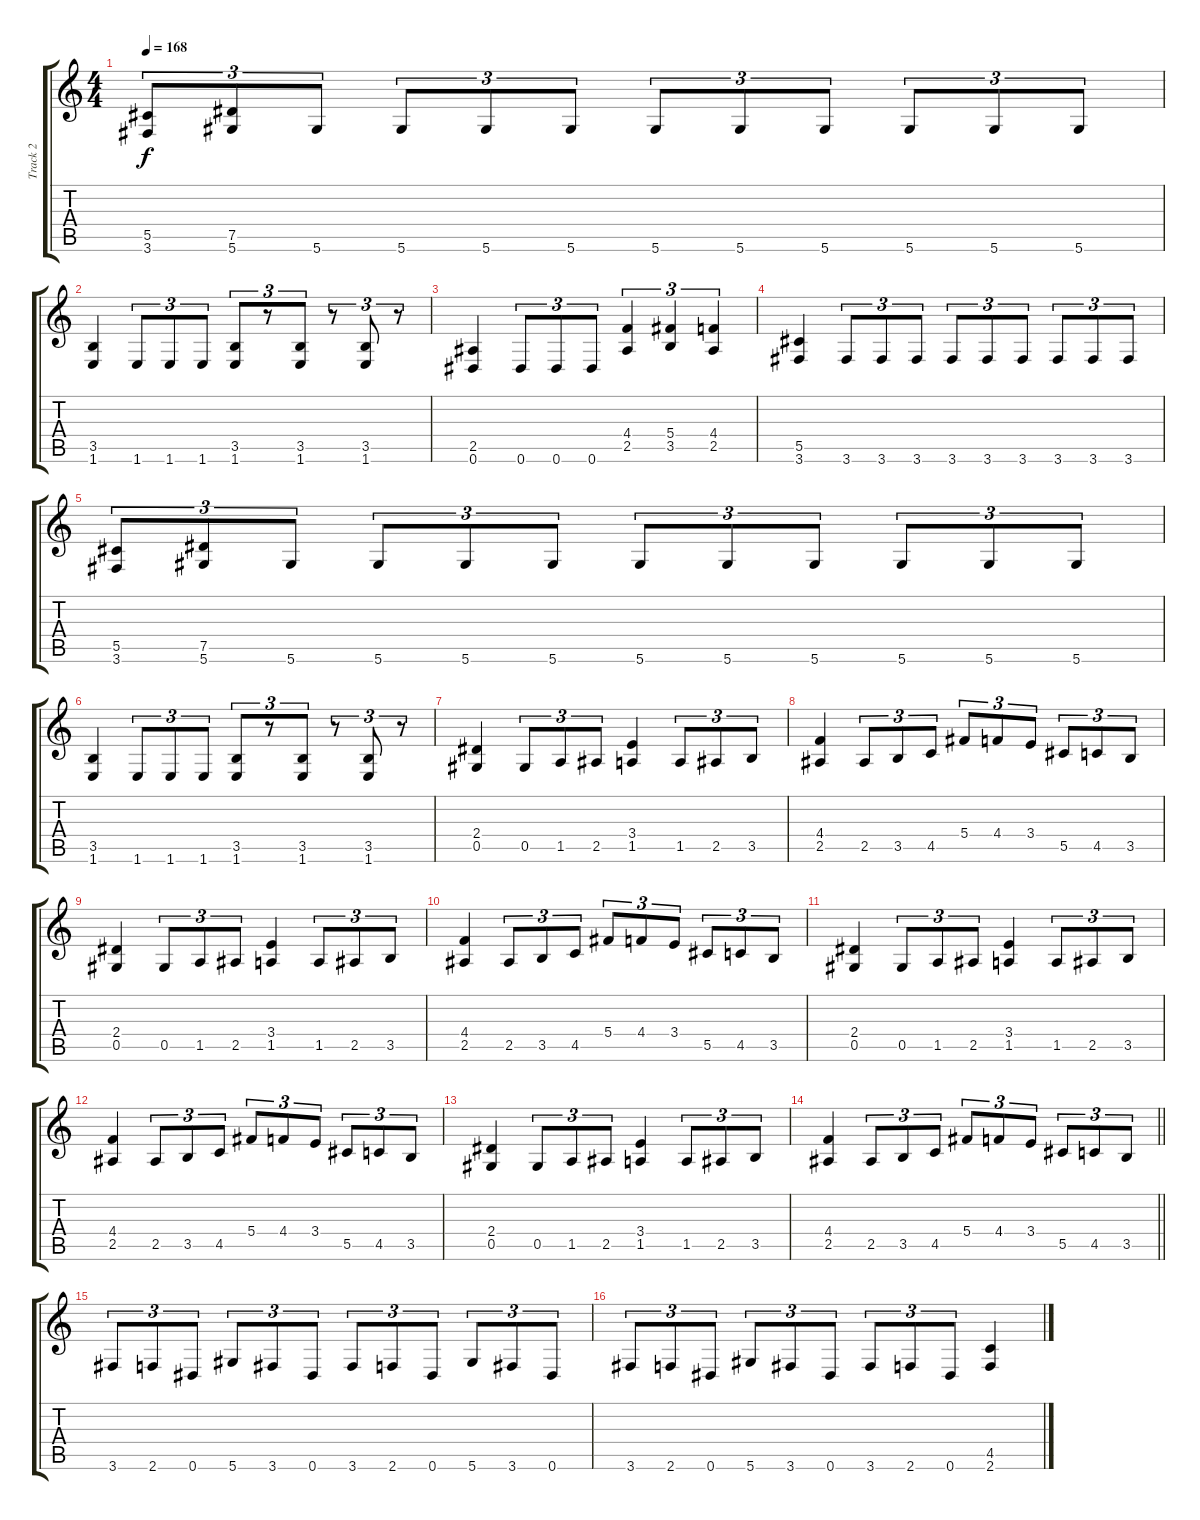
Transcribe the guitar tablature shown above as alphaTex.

\track ("Track 2" "Track 2") {instrument distortionguitar}
\staff {score tabs}
\tuning (Eb4 Bb3 Gb3 Db3 Ab2 Eb2) {hide}
\ts (4 4)
\tempo 168
\clef g2
\ks c
(5.5 3.6).8{tu (3 2) dy f} (7.5 5.6).8{tu (3 2)} 5.6.8{tu (3 2)} 5.6.8{tu (3 2)} 5.6.8{tu (3 2)} 5.6.8{tu (3 2)} 5.6.8{tu (3 2)} 5.6.8{tu (3 2)} 5.6.8{tu (3 2)} 5.6.8{tu (3 2)} 5.6.8{tu (3 2)} 5.6.8{tu (3 2)} |
(3.5 1.6).4 1.6.8{tu (3 2)} 1.6.8{tu (3 2)} 1.6.8{tu (3 2)} (3.5 1.6).8{tu (3 2)} r.8{tu (3 2)} (3.5 1.6).8{tu (3 2)} r.8{tu (3 2)} (3.5 1.6).8{tu (3 2)} r.8{tu (3 2)} |
(2.5 0.6).4 0.6.8{tu (3 2)} 0.6.8{tu (3 2)} 0.6.8{tu (3 2)} (4.4 2.5).4{tu (3 2)} (5.4 3.5).4{tu (3 2)} (4.4 2.5).4{tu (3 2)} |
(5.5 3.6).4 3.6.8{tu (3 2)} 3.6.8{tu (3 2)} 3.6.8{tu (3 2)} 3.6.8{tu (3 2)} 3.6.8{tu (3 2)} 3.6.8{tu (3 2)} 3.6.8{tu (3 2)} 3.6.8{tu (3 2)} 3.6.8{tu (3 2)} |
(5.5 3.6).8{tu (3 2)} (7.5 5.6).8{tu (3 2)} 5.6.8{tu (3 2)} 5.6.8{tu (3 2)} 5.6.8{tu (3 2)} 5.6.8{tu (3 2)} 5.6.8{tu (3 2)} 5.6.8{tu (3 2)} 5.6.8{tu (3 2)} 5.6.8{tu (3 2)} 5.6.8{tu (3 2)} 5.6.8{tu (3 2)} |
(3.5 1.6).4 1.6.8{tu (3 2)} 1.6.8{tu (3 2)} 1.6.8{tu (3 2)} (3.5 1.6).8{tu (3 2)} r.8{tu (3 2)} (3.5 1.6).8{tu (3 2)} r.8{tu (3 2)} (3.5 1.6).8{tu (3 2)} r.8{tu (3 2)} |
(2.4 0.5).4 0.5.8{tu (3 2)} 1.5.8{tu (3 2)} 2.5.8{tu (3 2)} (3.4 1.5).4 1.5.8{tu (3 2)} 2.5.8{tu (3 2)} 3.5.8{tu (3 2)} |
(4.4 2.5).4 2.5.8{tu (3 2)} 3.5.8{tu (3 2)} 4.5.8{tu (3 2)} 5.4.8{tu (3 2)} 4.4.8{tu (3 2)} 3.4.8{tu (3 2)} 5.5.8{tu (3 2)} 4.5.8{tu (3 2)} 3.5.8{tu (3 2)} |
(2.4 0.5).4 0.5.8{tu (3 2)} 1.5.8{tu (3 2)} 2.5.8{tu (3 2)} (3.4 1.5).4 1.5.8{tu (3 2)} 2.5.8{tu (3 2)} 3.5.8{tu (3 2)} |
(4.4 2.5).4 2.5.8{tu (3 2)} 3.5.8{tu (3 2)} 4.5.8{tu (3 2)} 5.4.8{tu (3 2)} 4.4.8{tu (3 2)} 3.4.8{tu (3 2)} 5.5.8{tu (3 2)} 4.5.8{tu (3 2)} 3.5.8{tu (3 2)} |
(2.4 0.5).4 0.5.8{tu (3 2)} 1.5.8{tu (3 2)} 2.5.8{tu (3 2)} (3.4 1.5).4 1.5.8{tu (3 2)} 2.5.8{tu (3 2)} 3.5.8{tu (3 2)} |
(4.4 2.5).4 2.5.8{tu (3 2)} 3.5.8{tu (3 2)} 4.5.8{tu (3 2)} 5.4.8{tu (3 2)} 4.4.8{tu (3 2)} 3.4.8{tu (3 2)} 5.5.8{tu (3 2)} 4.5.8{tu (3 2)} 3.5.8{tu (3 2)} |
(2.4 0.5).4 0.5.8{tu (3 2)} 1.5.8{tu (3 2)} 2.5.8{tu (3 2)} (3.4 1.5).4 1.5.8{tu (3 2)} 2.5.8{tu (3 2)} 3.5.8{tu (3 2)} |
\barLineRight lightlight
(4.4 2.5).4 2.5.8{tu (3 2)} 3.5.8{tu (3 2)} 4.5.8{tu (3 2)} 5.4.8{tu (3 2)} 4.4.8{tu (3 2)} 3.4.8{tu (3 2)} 5.5.8{tu (3 2)} 4.5.8{tu (3 2)} 3.5.8{tu (3 2)} |
3.6.8{tu (3 2)} 2.6.8{tu (3 2)} 0.6.8{tu (3 2)} 5.6.8{tu (3 2)} 3.6.8{tu (3 2)} 0.6.8{tu (3 2)} 3.6.8{tu (3 2)} 2.6.8{tu (3 2)} 0.6.8{tu (3 2)} 5.6.8{tu (3 2)} 3.6.8{tu (3 2)} 0.6.8{tu (3 2)} |
3.6.8{tu (3 2)} 2.6.8{tu (3 2)} 0.6.8{tu (3 2)} 5.6.8{tu (3 2)} 3.6.8{tu (3 2)} 0.6.8{tu (3 2)} 3.6.8{tu (3 2)} 2.6.8{tu (3 2)} 0.6.8{tu (3 2)} (4.5 2.6).4
